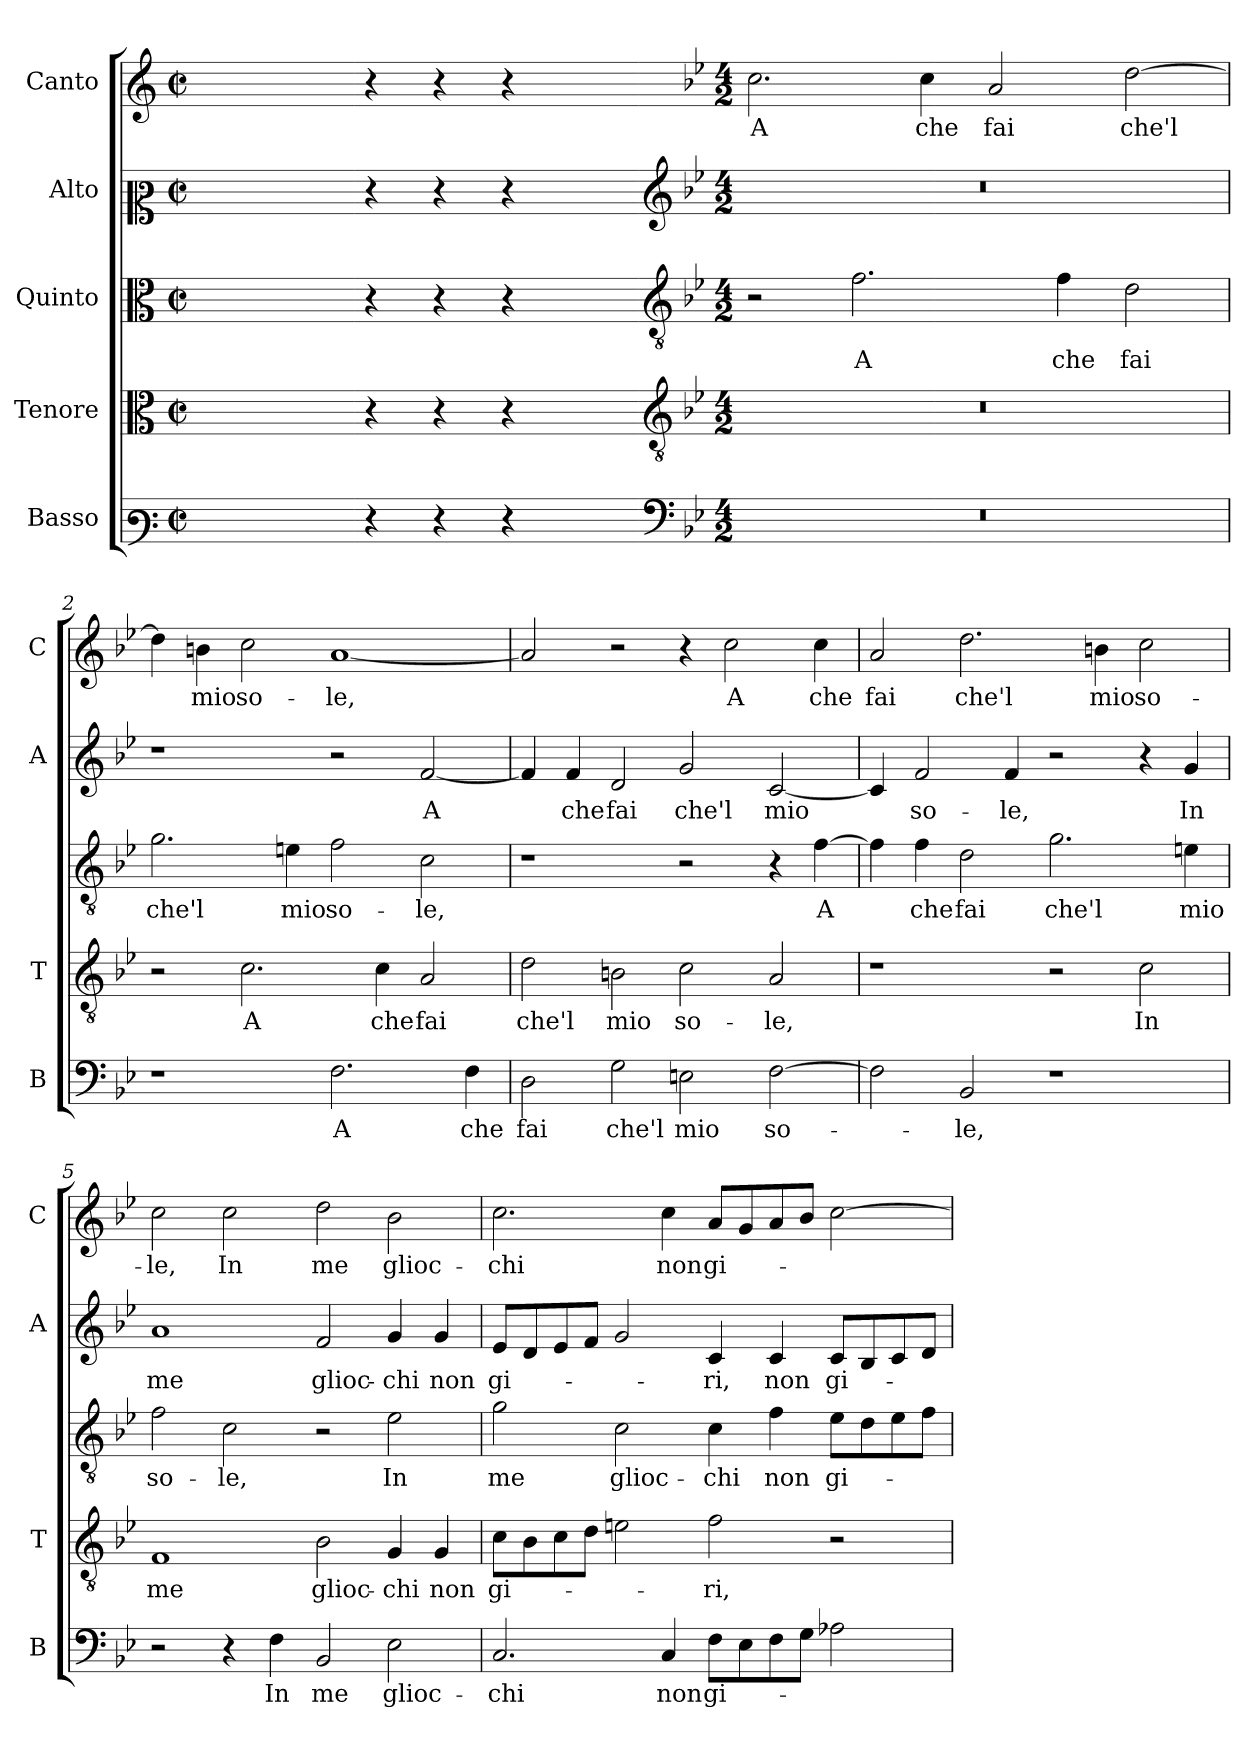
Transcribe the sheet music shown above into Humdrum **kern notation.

**kern	**text	**kern	**text	**kern	**text	**kern	**text	**kern	**text
*part5	*part5	*part4	*part4	*part3	*part3	*part2	*part2	*part1	*part1
*staff5	*staff5	*staff4	*staff4	*staff3	*staff3	*staff2	*staff2	*staff1	*staff1
*I"Basso	*	*I"Tenore	*	*I"Quinto	*	*I"Alto	*	*I"Canto	*
*I'B	*	*I'T	*	*	*	*I'A	*	*I'C	*
*clefF3	*	*clefC3	*	*clefC3	*	*clefC2	*	*clefG2	*
*k[]	*	*k[]	*	*k[]	*	*k[]	*	*k[]	*
*C:	*	*C:	*	*C:	*	*C:	*	*C:	*
*M2/2	*	*M2/2	*	*M2/2	*	*M2/2	*	*M2/2	*
*met(c|)	*	*met(c|)	*	*met(c|)	*	*met(c|)	*	*met(c|)	*
=	=	=	=	=	=	=	=	=	=
1ryy	.	1ryy	.	1ryy	.	1ryy	.	1ryy	.
=1X-	=1X-	=1X-	=1X-	=1X-	=1X-	=1X-	=1X-	=1X-	=1X-
4r	.	4r	.	4r	.	4r	.	4r	.
4r	.	4r	.	4r	.	4r	.	4r	.
4r	.	4r	.	4r	.	4r	.	4r	.
4ryy	.	4ryy	.	4ryy	.	4ryy	.	4ryy	.
=1-	=1-	=1-	=1-	=1-	=1-	=1-	=1-	=1-	=1-
*clefF4	*	*clefGv2	*	*clefGv2	*	*clefG2	*	*	*
*k[b-e-]	*	*k[b-e-]	*	*k[b-e-]	*	*k[b-e-]	*	*k[b-e-]	*
*B-:	*	*B-:	*	*B-:	*	*B-:	*	*B-:	*
*M4/2	*	*M4/2	*	*M4/2	*	*M4/2	*	*M4/2	*
!	!	!	!	!	!	!	!	!	!LO:LY:b
0r	.	0r	.	2r	.	0r	.	2.cc\	A
!	!	!	!	!	!LO:LY:b	!	!	!	!
.	.	.	.	2.f\	A	.	.	.	.
!	!	!	!	!	!	!	!	!	!LO:LY:b
.	.	.	.	.	.	.	.	4cc\	che
!	!	!	!	!	!	!	!	!	!LO:LY:b
.	.	.	.	.	.	.	.	2a/	fai
!	!	!	!	!	!LO:LY:b	!	!	!	!
.	.	.	.	4f\	che	.	.	.	.
!	!	!	!	!	!LO:LY:b	!	!	!	!LO:LY:b
.	.	.	.	2d\	fai	.	.	[2dd\	che'l
=2	=2	=2	=2	=2	=2	=2	=2	=2	=2
!	!	!	!	!	!LO:LY:b	!	!	!	!
1r	.	2r	.	2.g\	che'l	1r	.	4dd\]	.
!	!	!	!	!	!	!	!	!	!LO:LY:b
.	.	.	.	.	.	.	.	4bn\	mio
!	!	!	!LO:LY:b	!	!	!	!	!	!LO:LY:b
.	.	2.c\	A	.	.	.	.	2cc\	so-
!	!	!	!	!	!LO:LY:b	!	!	!	!
.	.	.	.	4en\	mio	.	.	.	.
!	!LO:LY:b	!	!	!	!LO:LY:b	!	!	!	!LO:LY:b
2.F\	A	.	.	2f\	so-	2r	.	[1a	-le,
!	!	!	!LO:LY:b	!	!	!	!	!	!
.	.	4c\	che	.	.	.	.	.	.
!	!	!	!LO:LY:b	!	!LO:LY:b	!	!LO:LY:b	!	!
.	.	2A/	fai	2c\	-le,	[2f/	A	.	.
!	!LO:LY:b	!	!	!	!	!	!	!	!
4F\	che	.	.	.	.	.	.	.	.
=3	=3	=3	=3	=3	=3	=3	=3	=3	=3
!	!LO:LY:b	!	!LO:LY:b	!	!	!	!	!	!
2D\	fai	2d\	che'l	1r	.	4f/]	.	2a/]	.
!	!	!	!	!	!	!	!LO:LY:b	!	!
.	.	.	.	.	.	4f/	che	.	.
!	!LO:LY:b	!	!LO:LY:b	!	!	!	!LO:LY:b	!	!
2G\	che'l	2Bn\	mio	.	.	2d/	fai	2r	.
!	!LO:LY:b	!	!LO:LY:b	!	!	!	!LO:LY:b	!	!
2En\	mio	2c\	so-	2r	.	2g/	che'l	4r	.
!	!	!	!	!	!	!	!	!	!LO:LY:b
.	.	.	.	.	.	.	.	2cc\	A
!	!LO:LY:b	!	!LO:LY:b	!	!	!	!LO:LY:b	!	!
[2F\	so-	2A/	-le,	4r	.	[2c/	mio	.	.
!	!	!	!	!	!LO:LY:b	!	!	!	!LO:LY:b
.	.	.	.	[4f\	A	.	.	4cc\	che
!!LO:LB:g=z
=4	=4	=4	=4	=4	=4	=4	=4	=4	=4
!	!	!	!	!	!	!	!	!	!LO:LY:b
2F\]	.	1r	.	4f\]	.	4c/]	.	2a/	fai
!	!	!	!	!	!LO:LY:b	!	!LO:LY:b	!	!
.	.	.	.	4f\	che	2f/	so-	.	.
!	!LO:LY:b	!	!	!	!LO:LY:b	!	!	!	!LO:LY:b
2BB-/	-le,	.	.	2d\	fai	.	.	2.dd\	che'l
!	!	!	!	!	!	!	!LO:LY:b	!	!
.	.	.	.	.	.	4f/	-le,	.	.
!	!	!	!	!	!LO:LY:b	!	!	!	!
1r	.	2r	.	2.g\	che'l	2r	.	.	.
!	!	!	!	!	!	!	!	!	!LO:LY:b
.	.	.	.	.	.	.	.	4bn\	mio
!	!	!	!LO:LY:b	!	!	!	!	!	!LO:LY:b
.	.	2c\	In	.	.	4r	.	2cc\	so-
!	!	!	!	!	!LO:LY:b	!	!LO:LY:b	!	!
.	.	.	.	4en\	mio	4g/	In	.	.
=5	=5	=5	=5	=5	=5	=5	=5	=5	=5
!	!	!	!LO:LY:b	!	!LO:LY:b	!	!LO:LY:b	!	!LO:LY:b
2r	.	1F	me	2f\	so-	1a	me	2cc\	-le,
!	!	!	!	!	!LO:LY:b	!	!	!	!LO:LY:b
4r	.	.	.	2c\	-le,	.	.	2cc\	In
!	!LO:LY:b	!	!	!	!	!	!	!	!
4F\	In	.	.	.	.	.	.	.	.
!	!LO:LY:b	!	!LO:LY:b	!	!	!	!LO:LY:b	!	!LO:LY:b
2BB-/	me	2B-\	glioc-	2r	.	2f/	glioc-	2dd\	me
!	!LO:LY:b	!	!LO:LY:b	!	!LO:LY:b	!	!LO:LY:b	!	!LO:LY:b
2E-\	glioc-	4G/	-chi	2e-\	In	4g/	-chi	2b-\	glioc-
!	!	!	!LO:LY:b	!	!	!	!LO:LY:b	!	!
.	.	4G/	non	.	.	4g/	non	.	.
=6	=6	=6	=6	=6	=6	=6	=6	=6	=6
!	!LO:LY:b	!	!LO:LY:b	!	!LO:LY:b	!	!LO:LY:b	!	!LO:LY:b
2.C/	-chi	8c\L	gi-	2g\	me	8e-/L	gi-	2.cc\	-chi
.	.	8B-\	.	.	.	8d/	.	.	.
.	.	8c\	.	.	.	8e-/	.	.	.
.	.	8d\J	.	.	.	8f/J	.	.	.
!	!	!	!	!	!LO:LY:b	!	!	!	!
.	.	2en\	.	2c\	glioc-	2g/	.	.	.
!	!LO:LY:b	!	!	!	!	!	!	!	!LO:LY:b
4C/	non	.	.	.	.	.	.	4cc\	non
!	!LO:LY:b	!	!LO:LY:b	!	!LO:LY:b	!	!LO:LY:b	!	!LO:LY:b
8F\L	gi-	2f\	-ri,	4c\	-chi	4c/	-ri,	8a/L	gi-
8E-\	.	.	.	.	.	.	.	8g/	.
!	!	!	!	!	!LO:LY:b	!	!LO:LY:b	!	!
8F\	.	.	.	4f\	non	4c/	non	8a/	.
8G\J	.	.	.	.	.	.	.	8b-/J	.
!	!	!	!	!	!LO:LY:b	!	!LO:LY:b	!	!
2A-X\	.	2r	.	8e-\L	gi-	8c/L	gi-	[2cc\	.
.	.	.	.	8d\	.	8B-/	.	.	.
.	.	.	.	8e-\	.	8c/	.	.	.
.	.	.	.	8f\J	.	8d/J	.	.	.
=	=	=	=	=	=	=	=	=	=
*-	*-	*-	*-	*-	*-	*-	*-	*-	*-
